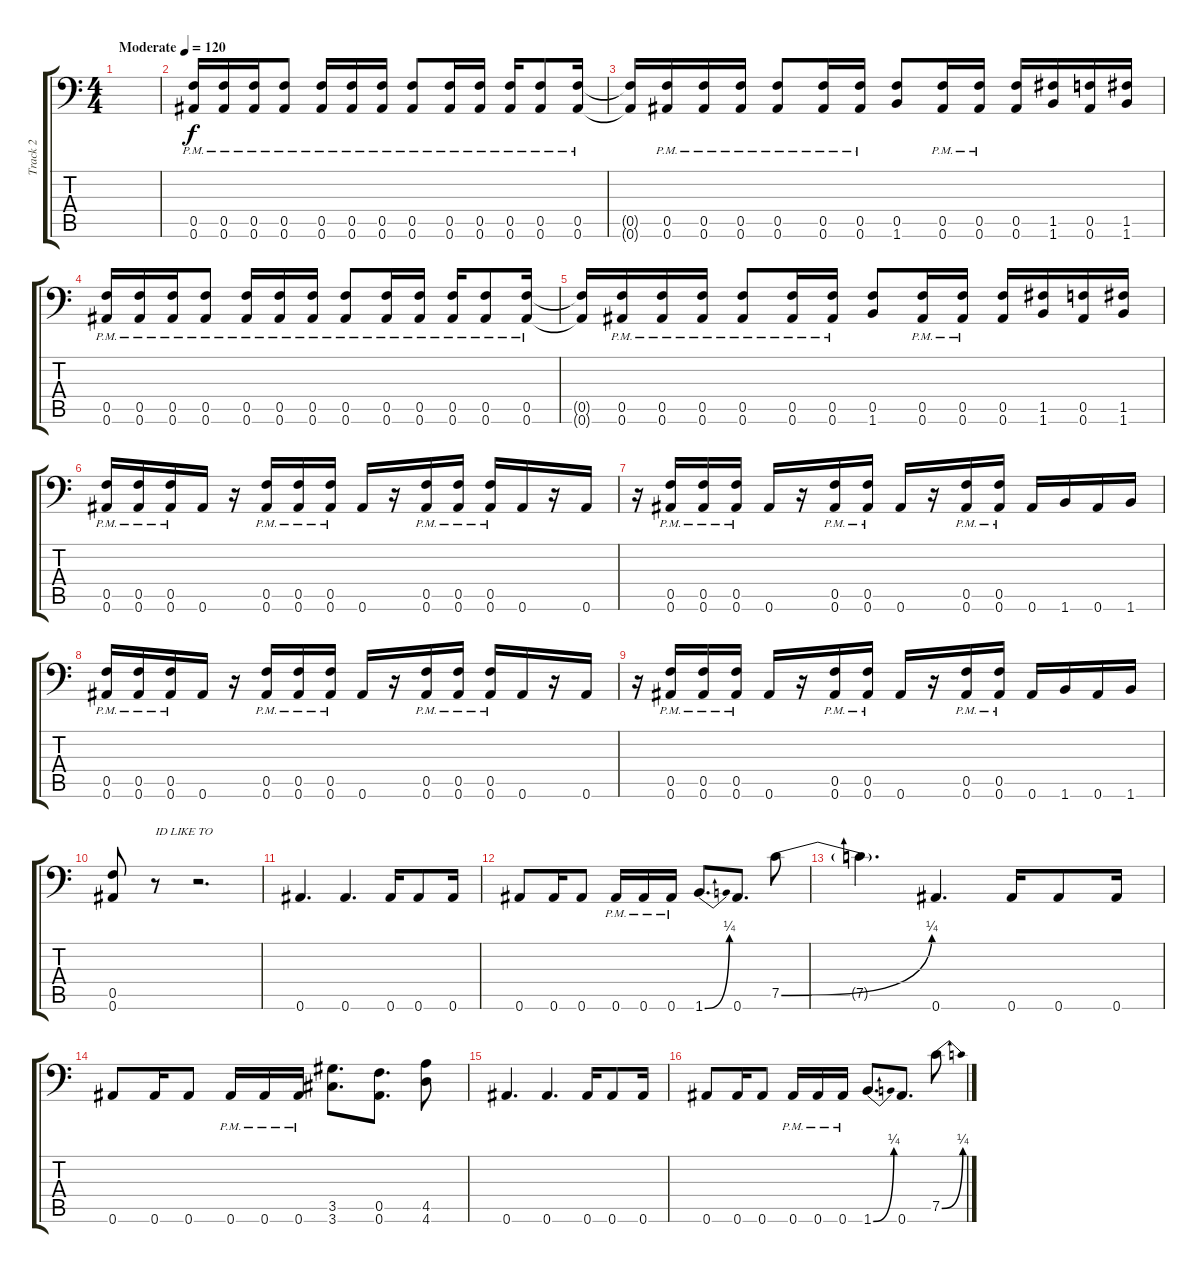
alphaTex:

\track ("Track 2" "Track 2") {instrument distortionguitar}
\staff {score tabs}
\tuning (C4 G3 Eb3 Bb2 F2 Bb1) {hide}
\ts (4 4)
\tempo (120 "Moderate")
\clef f4
\ks c
|
(0.5{pm} 0.6{pm}).16 (0.5{pm} 0.6{pm}).16 (0.5{pm} 0.6{pm}).16 (0.5{pm} 0.6{pm}).8 (0.5{pm} 0.6{pm}).16 (0.5{pm} 0.6{pm}).16 (0.5{pm} 0.6{pm}).16 (0.5{pm} 0.6{pm}).8 (0.5{pm} 0.6{pm}).16 (0.5{pm} 0.6{pm}).16 (0.5{pm} 0.6{pm}).16 (0.5{pm} 0.6{pm}).8 (0.5{pm} 0.6{pm}).16 |
(0.5{t} 0.6{t}).16 (0.5{pm} 0.6{pm}).16 (0.5{pm} 0.6{pm}).16 (0.5{pm} 0.6{pm}).16 (0.5{pm} 0.6{pm}).8 (0.5{pm} 0.6{pm}).16 (0.5{pm} 0.6{pm}).16 (0.5 1.6).8 (0.5{pm} 0.6{pm}).16 (0.5{pm} 0.6{pm}).16 (0.5 0.6).16 (1.5 1.6).16 (0.5 0.6).16 (1.5 1.6).16 |
(0.5{pm} 0.6{pm}).16 (0.5{pm} 0.6{pm}).16 (0.5{pm} 0.6{pm}).16 (0.5{pm} 0.6{pm}).8 (0.5{pm} 0.6{pm}).16 (0.5{pm} 0.6{pm}).16 (0.5{pm} 0.6{pm}).16 (0.5{pm} 0.6{pm}).8 (0.5{pm} 0.6{pm}).16 (0.5{pm} 0.6{pm}).16 (0.5{pm} 0.6{pm}).16 (0.5{pm} 0.6{pm}).8 (0.5{pm} 0.6{pm}).16 |
(0.5{t} 0.6{t}).16 (0.5{pm} 0.6{pm}).16 (0.5{pm} 0.6{pm}).16 (0.5{pm} 0.6{pm}).16 (0.5{pm} 0.6{pm}).8 (0.5{pm} 0.6{pm}).16 (0.5{pm} 0.6{pm}).16 (0.5 1.6).8 (0.5{pm} 0.6{pm}).16 (0.5{pm} 0.6{pm}).16 (0.5 0.6).16 (1.5 1.6).16 (0.5 0.6).16 (1.5 1.6).16 |
(0.5{pm} 0.6{pm}).16 (0.5{pm} 0.6{pm}).16 (0.5{pm} 0.6{pm}).16 0.6.16 r.16 (0.5{pm} 0.6{pm}).16 (0.5{pm} 0.6{pm}).16 (0.5{pm} 0.6{pm}).16 0.6.16 r.16 (0.5{pm} 0.6{pm}).16 (0.5{pm} 0.6{pm}).16 (0.5{pm} 0.6{pm}).16 0.6.16 r.16 0.6.16 |
r.16 (0.5{pm} 0.6{pm}).16 (0.5{pm} 0.6{pm}).16 (0.5{pm} 0.6{pm}).16 0.6.16 r.16 (0.5{pm} 0.6{pm}).16 (0.5{pm} 0.6{pm}).16 0.6.16 r.16 (0.5{pm} 0.6{pm}).16 (0.5{pm} 0.6{pm}).16 0.6.16 1.6.16 0.6.16 1.6.16 |
(0.5{pm} 0.6{pm}).16 (0.5{pm} 0.6{pm}).16 (0.5{pm} 0.6{pm}).16 0.6.16 r.16 (0.5{pm} 0.6{pm}).16 (0.5{pm} 0.6{pm}).16 (0.5{pm} 0.6{pm}).16 0.6.16 r.16 (0.5{pm} 0.6{pm}).16 (0.5{pm} 0.6{pm}).16 (0.5{pm} 0.6{pm}).16 0.6.16 r.16 0.6.16 |
r.16 (0.5{pm} 0.6{pm}).16 (0.5{pm} 0.6{pm}).16 (0.5{pm} 0.6{pm}).16 0.6.16 r.16 (0.5{pm} 0.6{pm}).16 (0.5{pm} 0.6{pm}).16 0.6.16 r.16 (0.5{pm} 0.6{pm}).16 (0.5{pm} 0.6{pm}).16 0.6.16 1.6.16 0.6.16 1.6.16 |
(0.5 0.6).8 r.8{txt "ID LIKE TO"} r.2{d} |
0.6.4{d} 0.6.4{d} 0.6.16 0.6.8 0.6.16 |
0.6.8 0.6.16 0.6.8 0.6{pm}.16 0.6{pm}.16 0.6{pm}.16 1.6{be (bend 0 0 60 1)}.8{d} 0.6.8{d} 7.5{be (bend 0 0 60 1)}.8 |
7.5{t}.4{d} 0.6.4{d} 0.6.16 0.6.8 0.6.16 |
0.6.8 0.6.16 0.6.8 0.6{pm}.16 0.6{pm}.16 0.6{pm}.16 (3.5 3.6).8{d} (0.5 0.6).8{d} (4.5 4.6).8 |
0.6.4{d} 0.6.4{d} 0.6.16 0.6.8 0.6.16 |
0.6.8 0.6.16 0.6.8 0.6{pm}.16 0.6{pm}.16 0.6{pm}.16 1.6{be (bend 0 0 60 1)}.8{d} 0.6.8{d} 7.5{be (bend 0 0 60 1)}.8
